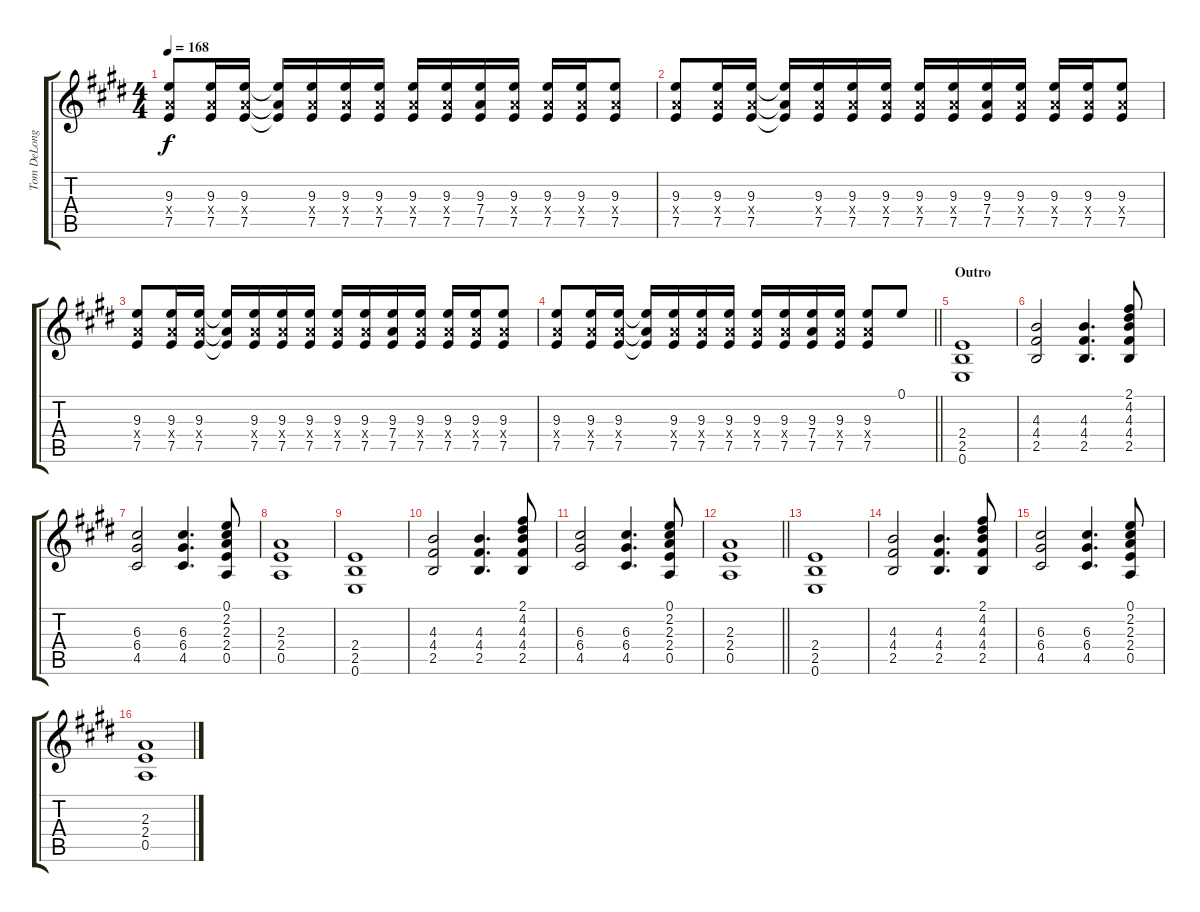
\track ("Tom DeLonge Rhythm" "Tom DeLong") {instrument overdrivenguitar}
\staff {score tabs}
\tuning (E4 B3 G3 D3 A2 E2) {hide}
\ts (4 4)
\tempo 168
\clef g2
\ks e
(9.3 7.4{x} 7.5).8{dy f} (9.3 7.4{x} 7.5).16 (9.3 7.4{x} 7.5).16 (9.3{t} 7.4{t} 7.5{t}).16 (9.3 7.4{x} 7.5).16 (9.3 7.4{x} 7.5).16 (9.3 7.4{x} 7.5).16 (9.3 7.4{x} 7.5).16 (9.3 7.4{x} 7.5).16 (9.3 7.4 7.5).16 (9.3 7.4{x} 7.5).16 (9.3 7.4{x} 7.5).16 (9.3 7.4{x} 7.5).16 (9.3 7.4{x} 7.5).8 |
(9.3 7.4{x} 7.5).8 (9.3 7.4{x} 7.5).16 (9.3 7.4{x} 7.5).16 (9.3{t} 7.4{t} 7.5{t}).16 (9.3 7.4{x} 7.5).16 (9.3 7.4{x} 7.5).16 (9.3 7.4{x} 7.5).16 (9.3 7.4{x} 7.5).16 (9.3 7.4{x} 7.5).16 (9.3 7.4 7.5).16 (9.3 7.4{x} 7.5).16 (9.3 7.4{x} 7.5).16 (9.3 7.4{x} 7.5).16 (9.3 7.4{x} 7.5).8 |
(9.3 7.4{x} 7.5).8 (9.3 7.4{x} 7.5).16 (9.3 7.4{x} 7.5).16 (9.3{t} 7.4{t} 7.5{t}).16 (9.3 7.4{x} 7.5).16 (9.3 7.4{x} 7.5).16 (9.3 7.4{x} 7.5).16 (9.3 7.4{x} 7.5).16 (9.3 7.4{x} 7.5).16 (9.3 7.4 7.5).16 (9.3 7.4{x} 7.5).16 (9.3 7.4{x} 7.5).16 (9.3 7.4{x} 7.5).16 (9.3 7.4{x} 7.5).8 |
\barLineRight lightlight
(9.3 7.4{x} 7.5).8 (9.3 7.4{x} 7.5).16 (9.3 7.4{x} 7.5).16 (9.3{t} 7.4{t} 7.5{t}).16 (9.3 7.4{x} 7.5).16 (9.3 7.4{x} 7.5).16 (9.3 7.4{x} 7.5).16 (9.3 7.4{x} 7.5).16 (9.3 7.4{x} 7.5).16 (9.3 7.4 7.5).16 (9.3 7.4{x} 7.5).16 (9.3 7.4{x} 7.5).8 0.1.8 |
\section ("" "Outro")
(2.4 2.5 0.6).1 |
(4.3 4.4 2.5).2 (4.3 4.4 2.5).4{d} (2.1 4.2 4.3 4.4 2.5).8 |
(6.3 6.4 4.5).2 (6.3 6.4 4.5).4{d} (0.1 2.2 2.3 2.4 0.5).8 |
(2.3 2.4 0.5).1 |
(2.4 2.5 0.6).1 |
(4.3 4.4 2.5).2 (4.3 4.4 2.5).4{d} (2.1 4.2 4.3 4.4 2.5).8 |
(6.3 6.4 4.5).2 (6.3 6.4 4.5).4{d} (0.1 2.2 2.3 2.4 0.5).8 |
\barLineRight lightlight
(2.3 2.4 0.5).1 |
(2.4 2.5 0.6).1 |
(4.3 4.4 2.5).2 (4.3 4.4 2.5).4{d} (2.1 4.2 4.3 4.4 2.5).8 |
(6.3 6.4 4.5).2 (6.3 6.4 4.5).4{d} (0.1 2.2 2.3 2.4 0.5).8 |
(2.3 2.4 0.5).1
